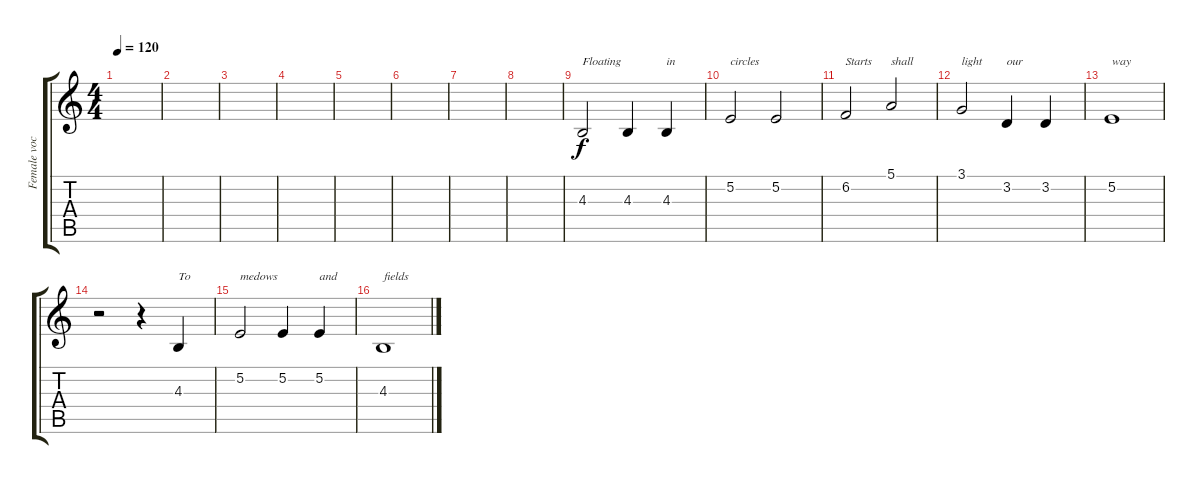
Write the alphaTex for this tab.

\track ("Female vocals" "Female voc") {instrument viola}
\staff {score tabs}
\tuning (E4 B3 G3 D3 A2 E2) {hide}
\ts (4 4)
\tempo 120
\clef g2
\ks c
|
|
|
|
|
|
|
|
4.3.2{txt "Floating"} 4.3.4 4.3.4{txt "in"} |
5.2.2{txt "circles"} 5.2.2 |
6.2.2{txt "Starts"} 5.1.2{txt "shall"} |
3.1.2{txt "light"} 3.2.4{txt "our"} 3.2.4 |
5.2.1{txt "way"} |
r.2 r.4 4.3.4{txt "To "} |
5.2.2{txt "medows"} 5.2.4 5.2.4{txt "and"} |
4.3.1{txt "fields"}
